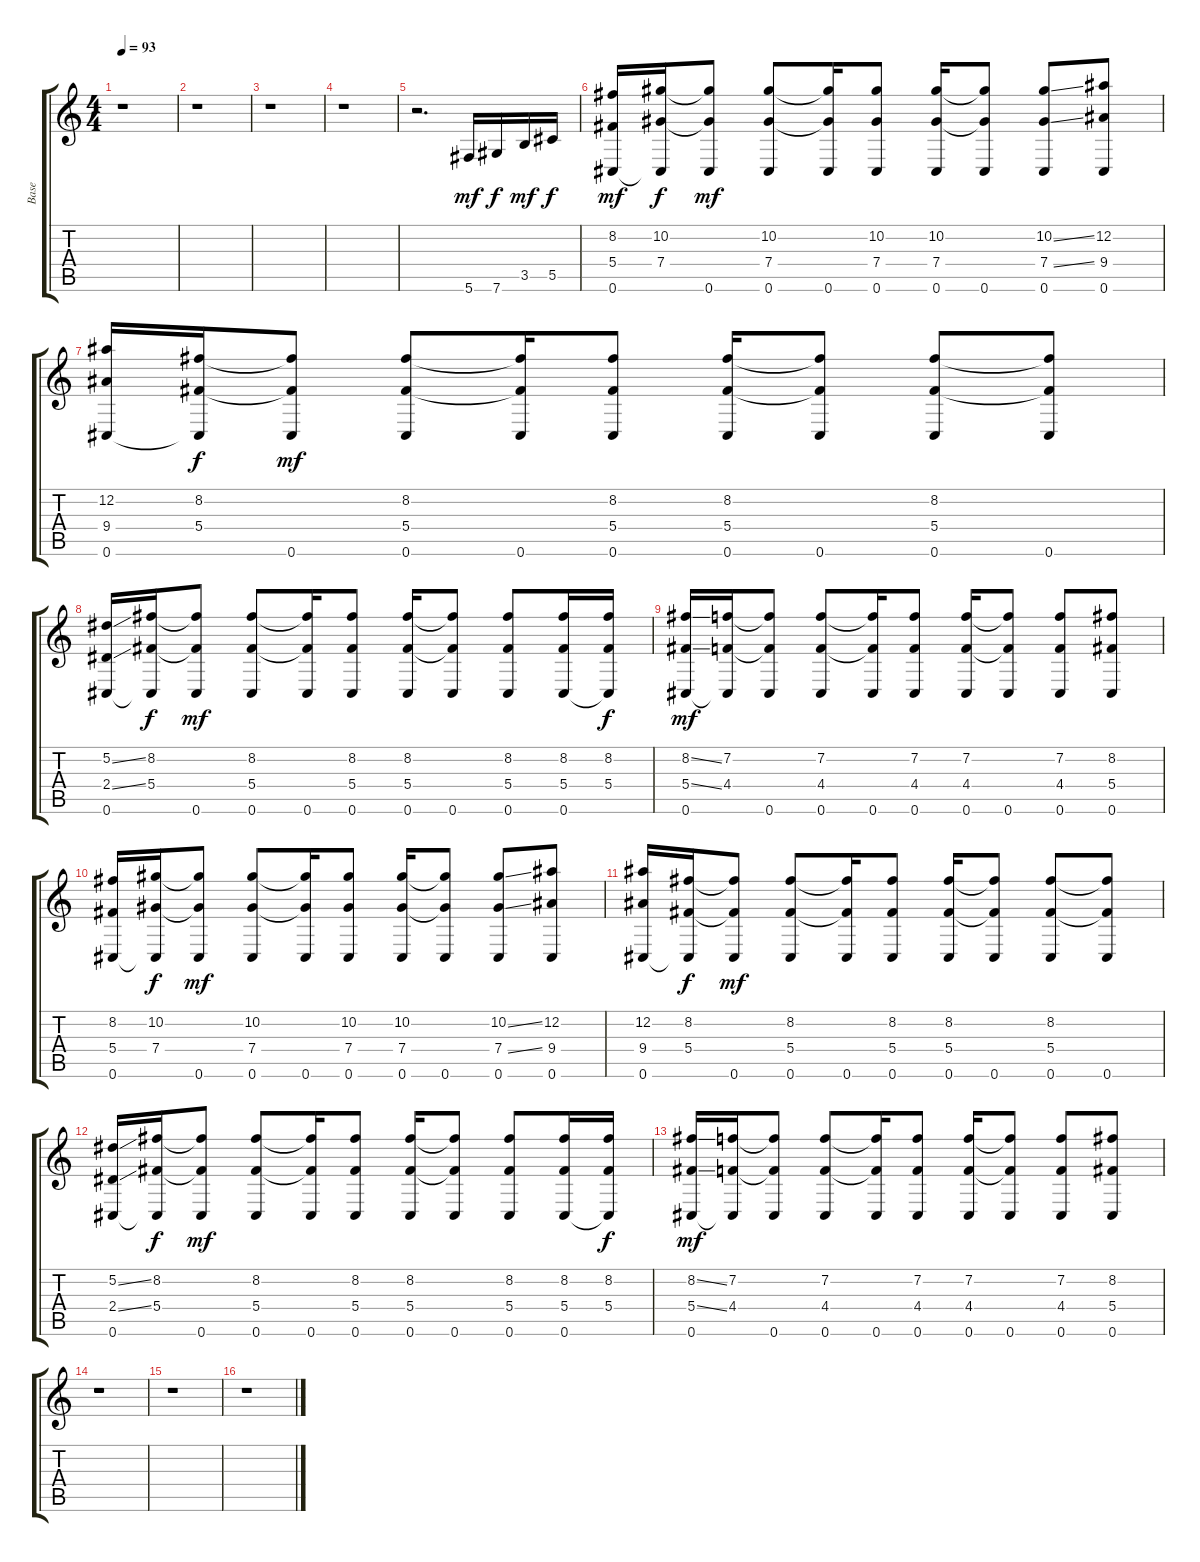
\track ("Base" "Base") {instrument electricguitarjazz}
\staff {score tabs}
\tuning (Eb4 Bb3 Gb3 Db3 Ab2 Db2) {hide}
\ts (4 4)
\tempo 93
\clef g2
\ks c
r.1{dy mf} |
r.1 |
r.1 |
r.1 |
r.2{d} 5.6.16 7.6.16{dy f} 3.5.16{dy mf} 5.5.16{dy f} |
(8.2 5.4 0.6).16{dy mf} (10.2 7.4 0.6{t}).16{dy f} (10.2{t} 7.4{t} 0.6).8{dy mf} (10.2 7.4 0.6).8 (10.2{t} 7.4{t} 0.6).16 (10.2 7.4 0.6).8 (10.2 7.4 0.6).16 (10.2{t} 7.4{t} 0.6).8 (10.2{ss} 7.4{ss} 0.6).8 (12.2 9.4 0.6).8 |
(12.2 9.4 0.6).16 (8.2 5.4 0.6{t}).16{dy f} (8.2{t} 5.4{t} 0.6).8{dy mf} (8.2 5.4 0.6).8 (8.2{t} 5.4{t} 0.6).16 (8.2 5.4 0.6).8 (8.2 5.4 0.6).16 (8.2{t} 5.4{t} 0.6).8 (8.2 5.4 0.6).8 (8.2{t} 5.4{t} 0.6).8 |
(5.2{ss} 2.4{ss} 0.6).16 (8.2 5.4 0.6{t}).16{dy f} (8.2{t} 5.4{t} 0.6).8{dy mf} (8.2 5.4 0.6).8 (8.2{t} 5.4{t} 0.6).16 (8.2 5.4 0.6).8 (8.2 5.4 0.6).16 (8.2{t} 5.4{t} 0.6).8 (8.2 5.4 0.6).8 (8.2 5.4 0.6).16 (8.2 5.4 0.6{t}).16{dy f} |
(8.2{ss} 5.4{ss} 0.6).16{dy mf} (7.2 4.4 0.6{t}).16 (7.2{t} 4.4{t} 0.6).8 (7.2 4.4 0.6).8 (7.2{t} 4.4{t} 0.6).16 (7.2 4.4 0.6).8 (7.2 4.4 0.6).16 (7.2{t} 4.4{t} 0.6).8 (7.2 4.4 0.6).8 (8.2 5.4 0.6).8 |
(8.2 5.4 0.6).16 (10.2 7.4 0.6{t}).16{dy f} (10.2{t} 7.4{t} 0.6).8{dy mf} (10.2 7.4 0.6).8 (10.2{t} 7.4{t} 0.6).16 (10.2 7.4 0.6).8 (10.2 7.4 0.6).16 (10.2{t} 7.4{t} 0.6).8 (10.2{ss} 7.4{ss} 0.6).8 (12.2 9.4 0.6).8 |
(12.2 9.4 0.6).16 (8.2 5.4 0.6{t}).16{dy f} (8.2{t} 5.4{t} 0.6).8{dy mf} (8.2 5.4 0.6).8 (8.2{t} 5.4{t} 0.6).16 (8.2 5.4 0.6).8 (8.2 5.4 0.6).16 (8.2{t} 5.4{t} 0.6).8 (8.2 5.4 0.6).8 (8.2{t} 5.4{t} 0.6).8 |
(5.2{ss} 2.4{ss} 0.6).16 (8.2 5.4 0.6{t}).16{dy f} (8.2{t} 5.4{t} 0.6).8{dy mf} (8.2 5.4 0.6).8 (8.2{t} 5.4{t} 0.6).16 (8.2 5.4 0.6).8 (8.2 5.4 0.6).16 (8.2{t} 5.4{t} 0.6).8 (8.2 5.4 0.6).8 (8.2 5.4 0.6).16 (8.2 5.4 0.6{t}).16{dy f} |
(8.2{ss} 5.4{ss} 0.6).16{dy mf} (7.2 4.4 0.6{t}).16 (7.2{t} 4.4{t} 0.6).8 (7.2 4.4 0.6).8 (7.2{t} 4.4{t} 0.6).16 (7.2 4.4 0.6).8 (7.2 4.4 0.6).16 (7.2{t} 4.4{t} 0.6).8 (7.2 4.4 0.6).8 (8.2 5.4 0.6).8 |
r.1 |
r.1 |
r.1
